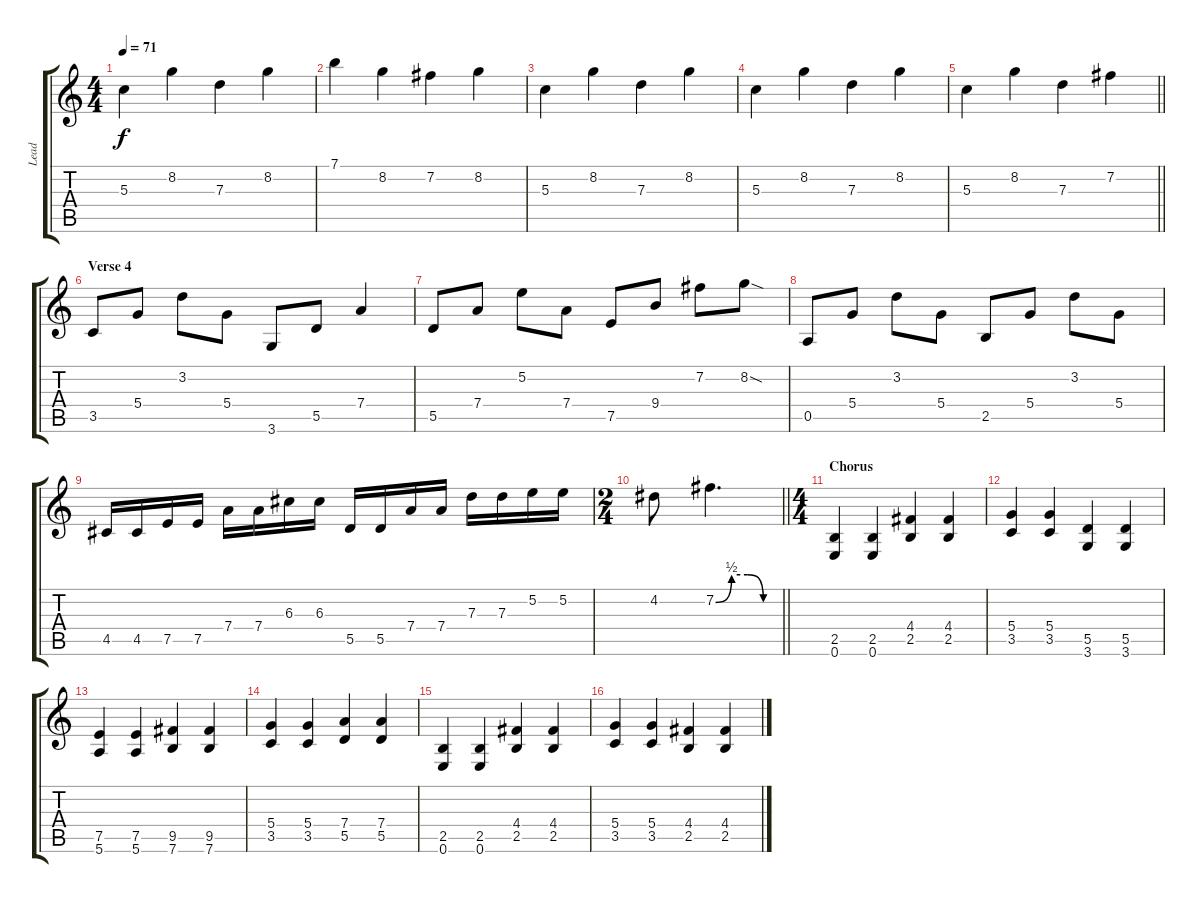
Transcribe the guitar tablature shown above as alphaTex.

\track ("Lead" "Lead") {instrument electricguitarjazz}
\staff {score tabs}
\tuning (E4 B3 G3 D3 A2 E2) {hide}
\ts (4 4)
\tempo 71
\clef g2
\ks c
5.3.4{dy f} 8.2.4 7.3.4 8.2.4 |
7.1.4 8.2.4 7.2.4 8.2.4 |
5.3.4 8.2.4 7.3.4 8.2.4 |
5.3.4 8.2.4 7.3.4 8.2.4 |
\barLineRight lightlight
5.3.4 8.2.4 7.3.4 7.2.4 |
\section ("" "Verse 4")
3.5.8 5.4.8 3.2.8 5.4.8 3.6.8 5.5.8 7.4.4 |
5.5.8 7.4.8 5.2.8 7.4.8 7.5.8 9.4.8 7.2.8 8.2{sod}.8 |
0.5.8 5.4.8 3.2.8 5.4.8 2.5.8 5.4.8 3.2.8 5.4.8 |
4.5.16 4.5.16 7.5.16 7.5.16 7.4.16 7.4.16 6.3.16 6.3.16 5.5.16 5.5.16 7.4.16 7.4.16 7.3.16 7.3.16 5.2.16 5.2.16 |
\ts (2 4)
\barLineRight lightlight
4.2.8 7.2{be (custom 0 0 15 2 30 2 45 0 60 0)}.4{d} |
\ts (4 4)
\section ("" "Chorus")
(2.5 0.6).4{instrument overdrivenguitar} (2.5 0.6).4 (4.4 2.5).4 (4.4 2.5).4 |
(5.4 3.5).4 (5.4 3.5).4 (5.5 3.6).4 (5.5 3.6).4 |
(7.5 5.6).4 (7.5 5.6).4 (9.5 7.6).4 (9.5 7.6).4 |
(5.4 3.5).4 (5.4 3.5).4 (7.4 5.5).4 (7.4 5.5).4 |
(2.5 0.6).4 (2.5 0.6).4 (4.4 2.5).4 (4.4 2.5).4 |
(5.4 3.5).4 (5.4 3.5).4 (4.4 2.5).4 (4.4 2.5).4
